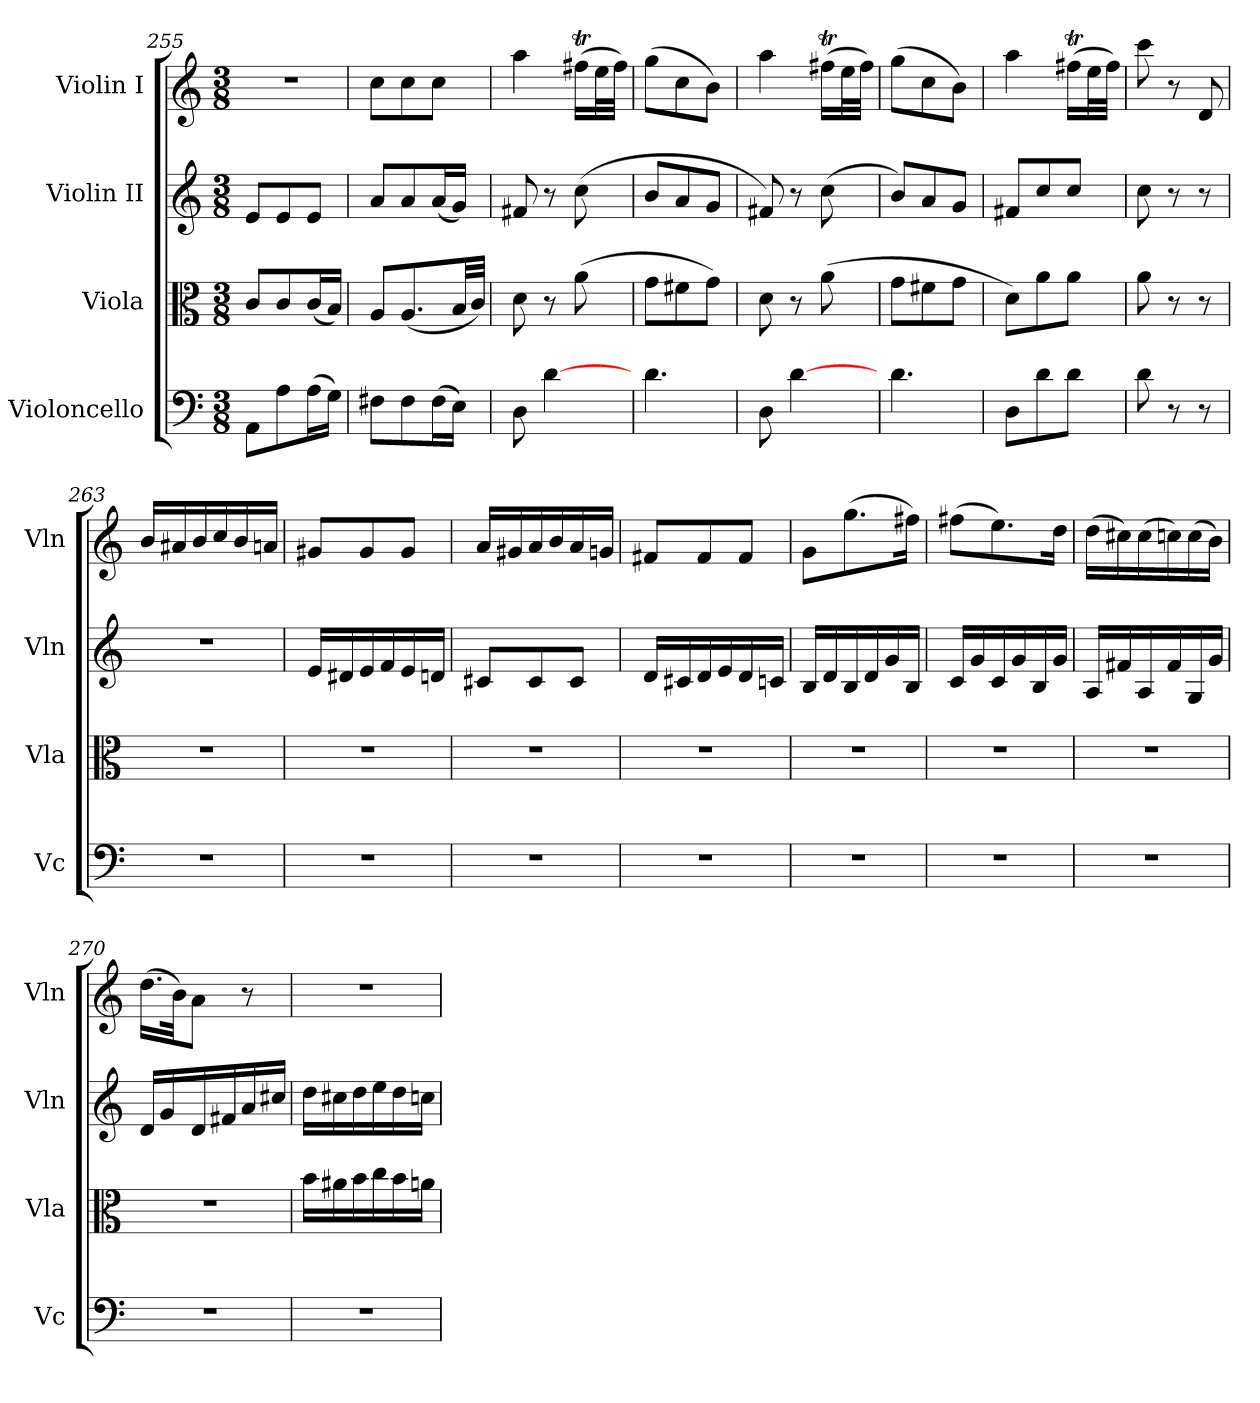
**kern	**kern	**kern	**kern
*part4	*part3	*part2	*part1
*staff4	*staff3	*staff2	*staff1
*I"Violoncello	*I"Viola	*I"Violin II	*I"Violin I
*I'Vc	*I'Vla	*I'Vln	*I'Vln
*clefF4	*clefC3	*clefG2	*clefG2
*k[]	*k[]	*k[]	*k[]
*C:	*C:	*C:	*C:
*M3/8	*M3/8	*M3/8	*M3/8
=255	=255	=255	=255
8AA\L	8c/L	8e/L	4.r
8A\	8c/	8e/	.
(16A\L	(16c/L	8e/J	.
16G\JJ)	16B/JJ)	.	.
=256	=256	=256	=256
8F#X\L	8A/L	8a/L	8cc\L
8F#\	(8.A/	8a/	8cc\
(16F#\L	.	(16a/L	8cc\J
16E\JJ)	32B/LL	16g/JJ)	.
.	32c/JJJ)	.	.
=257	=257	=257	=257
8D	8d	8f#X	4aa
[4d	8r	8r	.
.	(8a	(8cc	(16ff#Xt\LL
.	.	.	32ee\L
.	.	.	32ff#\JJJ)
=258	=258	=258	=258
4.d	8g\L	8b/L	(8gg\L
.	8f#X\	8a/	8cc\
.	8g\J)	8g/J	8b\J)
=259	=259	=259	=259
8D	8d	8f#X)	4aa
[4d	8r	8r	.
.	(8a	(8cc	(16ff#Xt\LL
.	.	.	32ee\L
.	.	.	32ff#\JJJ)
=260	=260	=260	=260
4.d	8g\L	8b/L)	(8gg\L
.	8f#X\	8a/	8cc\
.	8g\J	8g/J	8b\J)
=261	=261	=261	=261
8D\L	8d\L)	8f#X/L	4aa
8d\	8a\	8cc/	.
8d\J	8a\J	8cc/J	(16ff#Xt\LL
.	.	.	32ee\L
.	.	.	32ff#\JJJ)
=262	=262	=262	=262
8d	8a	8cc	8ccc
8r	8r	8r	8r
8r	8r	8r	8d
=263	=263	=263	=263
4.r	4.r	4.r	16b/LL
.	.	.	16a#X/
.	.	.	16b/
.	.	.	16cc/
.	.	.	16b/
.	.	.	16an/JJ
=264	=264	=264	=264
4.r	4.r	16e/LL	8g#X/L
.	.	16d#X/	.
.	.	16e/	8g#/
.	.	16f/	.
.	.	16e/	8g#/J
.	.	16dn/JJ	.
=265	=265	=265	=265
4.r	4.r	8c#X/L	16a/LL
.	.	.	16g#X/
.	.	8c#/	16a/
.	.	.	16b/
.	.	8c#/J	16a/
.	.	.	16gn/JJ
=266	=266	=266	=266
4.r	4.r	16d/LL	8f#X/L
.	.	16c#X/	.
.	.	16d/	8f#/
.	.	16e/	.
.	.	16d/	8f#/J
.	.	16cn/JJ	.
=267	=267	=267	=267
4.r	4.r	16B/LL	8g\L
.	.	16d/	.
.	.	16B/	(8.gg\
.	.	16d/	.
.	.	16g/	.
.	.	16B/JJ	16ff#X\Jk)
=268	=268	=268	=268
4.r	4.r	16c/LL	(8ff#X\L
.	.	16g/	.
.	.	16c/	8.ee\)
.	.	16g/	.
.	.	16B/	.
.	.	16g/JJ	16dd\Jk
=269	=269	=269	=269
4.r	4.r	16A/LL	(16dd\LL
.	.	16f#X/	16cc#X\)
.	.	16A/	(16cc#\
.	.	16f#/	16ccn\)
.	.	16G/	(16cc\
.	.	16g/JJ	16b\JJ)
=270	=270	=270	=270
4.r	4.r	16d/LL	(16.dd\LL
.	.	16g/	.
.	.	.	32b\Jk)
.	.	16d/	8a\J
.	.	16f#X/	.
.	.	16a/	8r
.	.	16cc#X/JJ	.
=271	=271	=271	=271
4.r	16b\LL	16dd\LL	4.r
.	16a#X\	16cc#X\	.
.	16b\	16dd\	.
.	16cc\	16ee\	.
.	16b\	16dd\	.
.	16an\JJ	16ccn\JJ	.
=	=	=	=
*-	*-	*-	*-
